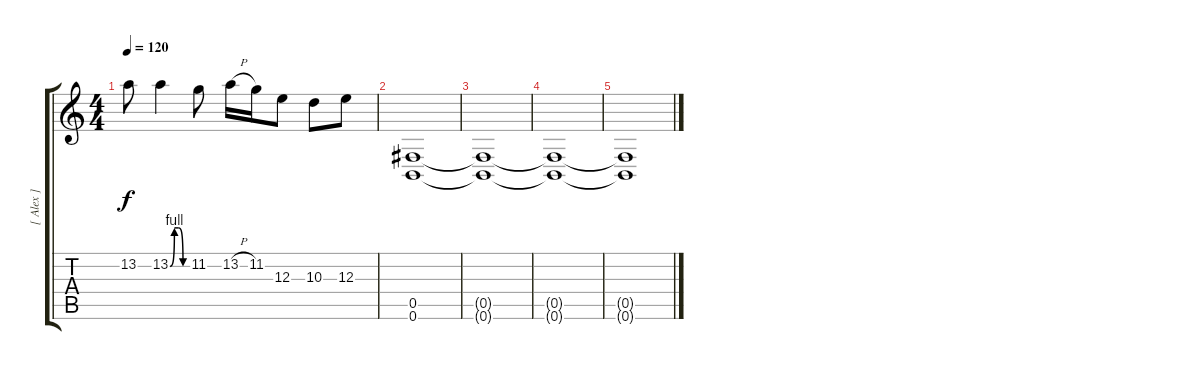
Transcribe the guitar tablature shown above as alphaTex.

\track ("[ Alex ]" "[ Alex ]") {instrument overdrivenguitar}
\staff {score tabs}
\tuning (Db4 Ab3 E3 B2 Gb2 B1) {hide}
\ts (4 4)
\tempo 120
\clef g2
\ks c
13.2{t}.8{dy f} 13.2{be (custom 0 0 15 4 30 4 45 0 60 0)}.4 11.2.8 13.2{h}.16 11.2.16 12.3.8 10.3.8 12.3.8 |
(0.5 0.6).1 |
(0.5{t} 0.6{t}).1{volume 0} |
(0.5{t} 0.6{t}).1 |
(0.5{t} 0.6{t}).1
